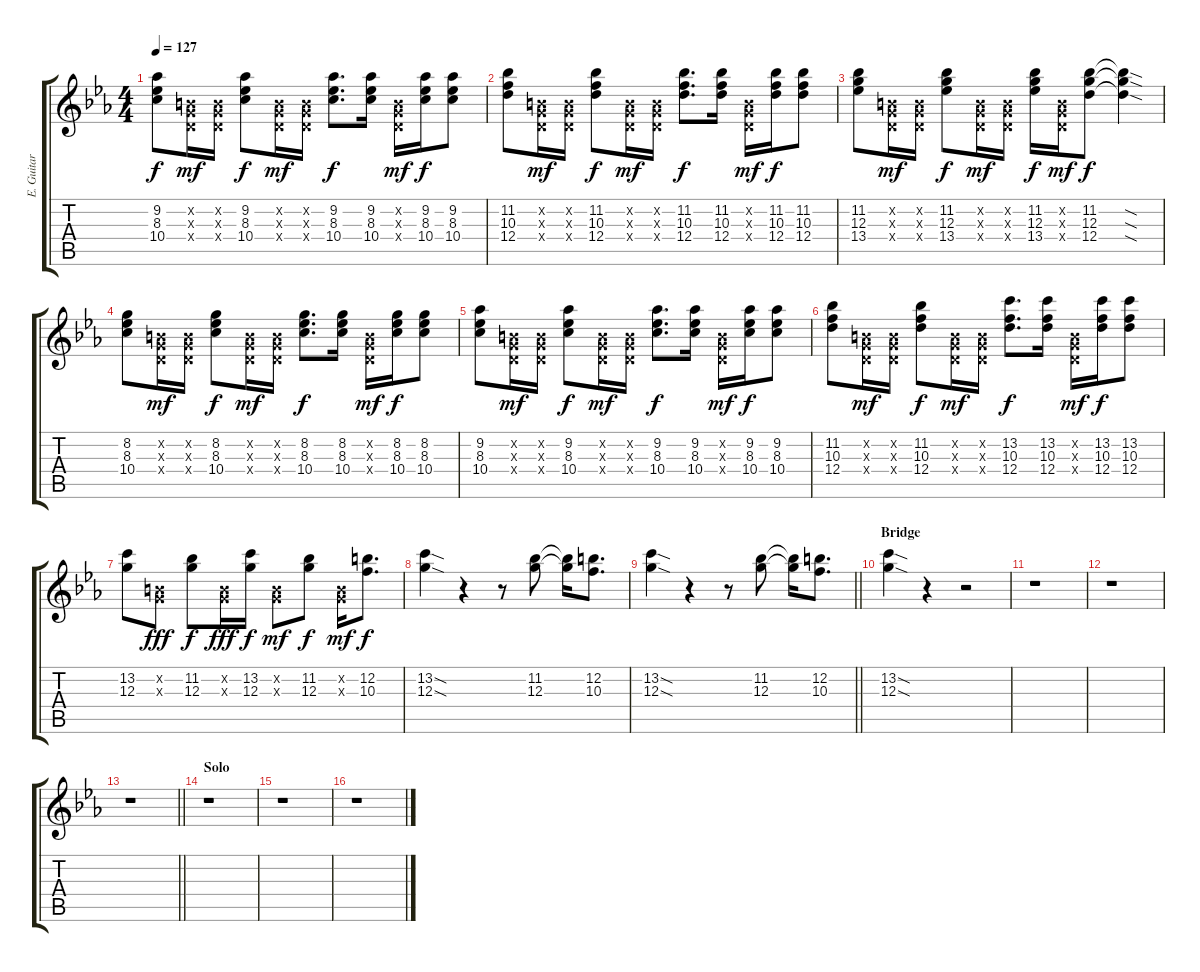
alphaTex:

\track ("E. Guitar I" "E. Guitar ") {instrument electricguitarclean}
\staff {score tabs}
\tuning (E4 B3 G3 D3 A2 E2) {hide}
\ts (4 4)
\tempo 127
\clef g2
\ks eb
(9.2 8.3 10.4).8{dy f} (0.2{x} 0.3{x} 0.4{x}).16{dy mf} (0.2{x} 0.3{x} 0.4{x}).16 (9.2 8.3 10.4).8{dy f} (0.2{x} 0.3{x} 0.4{x}).16{dy mf} (0.2{x} 0.3{x} 0.4{x}).16 (9.2 8.3 10.4).8{d dy f} (9.2 8.3 10.4).16 (0.2{x} 0.3{x} 0.4{x}).16{dy mf} (9.2 8.3 10.4).16{dy f} (9.2 8.3 10.4).8 |
(11.2 10.3 12.4).8 (0.2{x} 0.3{x} 0.4{x}).16{dy mf} (0.2{x} 0.3{x} 0.4{x}).16 (11.2 10.3 12.4).8{dy f} (0.2{x} 0.3{x} 0.4{x}).16{dy mf} (0.2{x} 0.3{x} 0.4{x}).16 (11.2 10.3 12.4).8{d dy f} (11.2 10.3 12.4).16 (0.2{x} 0.3{x} 0.4{x}).16{dy mf} (11.2 10.3 12.4).16{dy f} (11.2 10.3 12.4).8 |
(11.2 12.3 13.4).8 (0.2{x} 0.3{x} 0.4{x}).16{dy mf} (0.2{x} 0.3{x} 0.4{x}).16 (11.2 12.3 13.4).8{dy f} (0.2{x} 0.3{x} 0.4{x}).16{dy mf} (0.2{x} 0.3{x} 0.4{x}).16 (11.2 12.3 13.4).16{dy f} (0.2{x} 0.3{x} 0.4{x}).16{dy mf} (11.2 12.3 12.4).8{dy f} (11.2{sod t} 12.3{sod t} 12.4{sod t}).4 |
(8.2 8.3 10.4).8 (0.2{x} 0.3{x} 0.4{x}).16{dy mf} (0.2{x} 0.3{x} 0.4{x}).16 (8.2 8.3 10.4).8{dy f} (0.2{x} 0.3{x} 0.4{x}).16{dy mf} (0.2{x} 0.3{x} 0.4{x}).16 (8.2 8.3 10.4).8{d dy f} (8.2 8.3 10.4).16 (0.2{x} 0.3{x} 0.4{x}).16{dy mf} (8.2 8.3 10.4).16{dy f} (8.2 8.3 10.4).8 |
(9.2 8.3 10.4).8 (0.2{x} 0.3{x} 0.4{x}).16{dy mf} (0.2{x} 0.3{x} 0.4{x}).16 (9.2 8.3 10.4).8{dy f} (0.2{x} 0.3{x} 0.4{x}).16{dy mf} (0.2{x} 0.3{x} 0.4{x}).16 (9.2 8.3 10.4).8{d dy f} (9.2 8.3 10.4).16 (0.2{x} 0.3{x} 0.4{x}).16{dy mf} (9.2 8.3 10.4).16{dy f} (9.2 8.3 10.4).8 |
(11.2 10.3 12.4).8 (0.2{x} 0.3{x} 0.4{x}).16{dy mf} (0.2{x} 0.3{x} 0.4{x}).16 (11.2 10.3 12.4).8{dy f} (0.2{x} 0.3{x} 0.4{x}).16{dy mf} (0.2{x} 0.3{x} 0.4{x}).16 (13.2 10.3 12.4).8{d dy f} (13.2 10.3 12.4).16 (0.2{x} 0.3{x} 0.4{x}).16{dy mf} (13.2 10.3 12.4).16{dy f} (13.2 10.3 12.4).8 |
(13.2 12.3).8 (0.2{x} 0.3{x}).8{dy fff} (11.2 12.3).8{dy f} (0.2{x} 0.3{x}).16{dy fff} (13.2 12.3).16{dy f} (0.2{x} 0.3{x}).8{dy mf} (11.2 12.3).8{dy f} (0.2{x} 0.3{x}).16{dy mf} (12.2 10.3).8{d dy f} |
(13.2{sod} 12.3{sod}).4 r.4 r.8 (11.2 12.3).8 (11.2{t} 12.3{t}).16 (12.2 10.3).8{d} |
\barLineRight lightlight
(13.2{sod} 12.3{sod}).4 r.4 r.8 (11.2 12.3).8 (11.2{t} 12.3{t}).16 (12.2 10.3).8{d} |
\section ("" "Bridge")
(13.2{sod} 12.3{sod}).4 r.4 r.2 |
r.1 |
r.1 |
\barLineRight lightlight
r.1 |
\section ("" "Solo")
r.1 |
r.1 |
r.1
